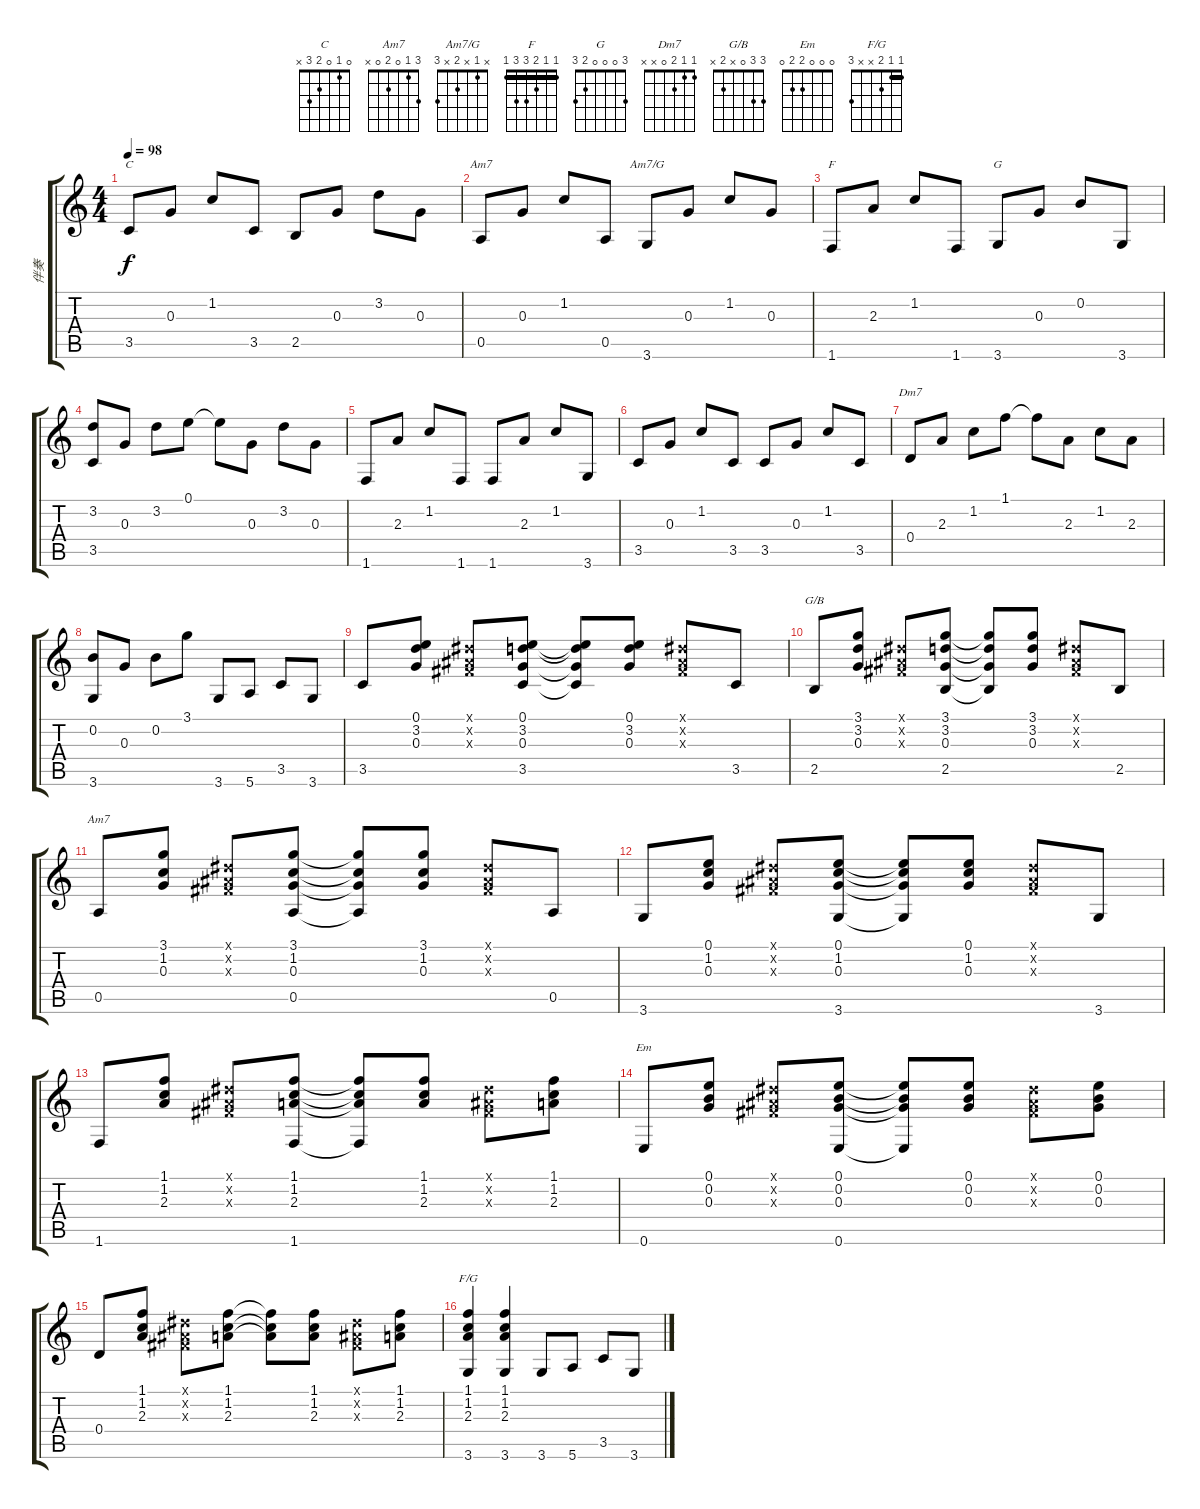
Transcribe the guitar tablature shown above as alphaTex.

\track ("伴奏" "伴奏") {instrument acousticguitarsteel}
\staff {score tabs}
\tuning (E4 B3 G3 D3 A2 E2) {hide}
\chord ("C" 0 1 0 2 3 x)
\chord ("Am7" x 1 x 2 0 x)
\chord ("Am7/G" x 1 x 2 x 3)
\chord ("F" 1 1 2 3 3 1) {barre 1}
\chord ("G" 3 0 0 0 2 3)
\chord ("Dm7" 1 1 2 0 x x)
\chord ("G/B" 3 3 0 x 2 x)
\chord ("Am7" 3 1 0 2 0 x)
\chord ("Em" 0 0 0 2 2 0)
\chord ("F/G" 1 1 2 x x 3) {barre 1}
\ts (4 4)
\tempo 98
\clef g2
\ks c
3.5.8{ch "C" dy f} 0.3.8 1.2.8 3.5.8 2.5.8 0.3.8 3.2.8 0.3.8 |
0.5.8{ch "Am7"} 0.3.8 1.2.8 0.5.8 3.6.8{ch "Am7/G"} 0.3.8 1.2.8 0.3.8 |
1.6.8{ch "F"} 2.3.8 1.2.8 1.6.8 3.6.8{ch "G"} 0.3.8 0.2.8 3.6.8 |
(3.2 3.5).8 0.3.8 3.2.8 0.1.8 0.1{t}.8 0.3.8 3.2.8 0.3.8 |
1.6.8 2.3.8 1.2.8 1.6.8 1.6.8 2.3.8 1.2.8 3.6.8 |
3.5.8 0.3.8 1.2.8 3.5.8 3.5.8 0.3.8 1.2.8 3.5.8 |
0.4.8{ch "Dm7"} 2.3.8 1.2.8 1.1.8 1.1{t}.8 2.3.8 1.2.8 2.3.8 |
(0.2 3.6).8 0.3.8 0.2.8 3.1.8 3.6.8 5.6.8 3.5.8 3.6.8 |
3.5.8 (0.1 3.2 0.3).8 (-1.1{x} -1.2{x} -1.3{x}).8 (0.1 3.2 0.3 3.5).8 (0.1{t} 3.2{t} 0.3{t} 3.5{t}).8 (0.1 3.2 0.3).8 (-1.1{x} -1.2{x} -1.3{x}).8 3.5.8 |
2.5.8{ch "G/B"} (3.1 3.2 0.3).8 (-1.1{x} -1.2{x} -1.3{x}).8 (3.1 3.2 0.3 2.5).8 (3.1{t} 3.2{t} 0.3{t} 2.5{t}).8 (3.1 3.2 0.3).8 (-1.1{x} -1.2{x} -1.3{x}).8 2.5.8 |
0.5.8{ch "Am7"} (3.1 1.2 0.3).8 (-1.1{x} -1.2{x} -1.3{x}).8 (3.1 1.2 0.3 0.5).8 (3.1{t} 1.2{t} 0.3{t} 0.5{t}).8 (3.1 1.2 0.3).8 (-1.1{x} -1.2{x} -1.3{x}).8 0.5.8 |
3.6.8 (0.1 1.2 0.3).8 (-1.1{x} -1.2{x} -1.3{x}).8 (0.1 1.2 0.3 3.6).8 (0.1{t} 1.2{t} 0.3{t} 3.6{t}).8 (0.1 1.2 0.3).8 (-1.1{x} -1.2{x} -1.3{x}).8 3.6.8 |
1.6.8 (1.1 1.2 2.3).8 (-1.1{x} -1.2{x} -1.3{x}).8 (1.1 1.2 2.3 1.6).8 (1.1{t} 1.2{t} 2.3{t} 1.6{t}).8 (1.1 1.2 2.3).8 (-1.1{x} -1.2{x} -1.3{x}).8 (1.1 1.2 2.3).8 |
0.6.8{ch "Em"} (0.1 0.2 0.3).8 (-1.1{x} -1.2{x} -1.3{x}).8 (0.1 0.2 0.3 0.6).8 (0.1{t} 0.2{t} 0.3{t} 0.6{t}).8 (0.1 0.2 0.3).8 (-1.1{x} -1.2{x} -1.3{x}).8 (0.1 0.2 0.3).8 |
0.4.8 (1.1 1.2 2.3).8 (-1.1{x} -1.2{x} -1.3{x}).8 (1.1 1.2 2.3).8 (1.1{t} 1.2{t} 2.3{t}).8 (1.1 1.2 2.3).8 (-1.1{x} -1.2{x} -1.3{x}).8 (1.1 1.2 2.3).8 |
(1.1 1.2 2.3 3.6).4{ch "F/G"} (1.1 1.2 2.3 3.6).4 3.6.8 5.6.8 3.5.8 3.6.8
